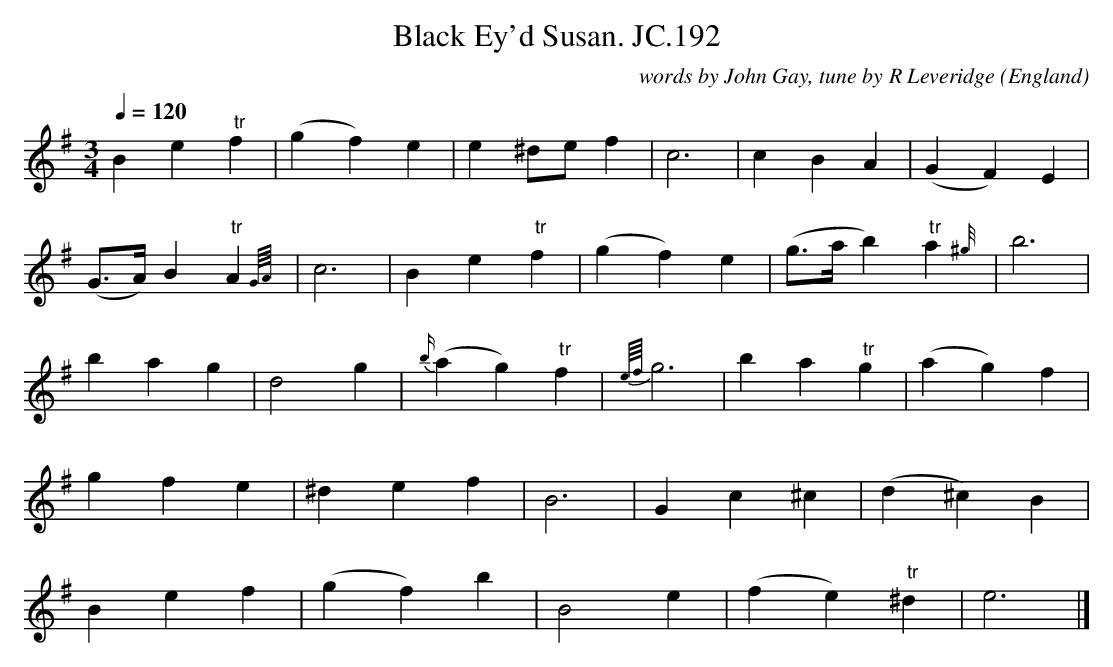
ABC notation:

X:1
T:Black Ey'd Susan. JC.192
C:words by John Gay, tune by R Leveridge
L:1/4
M:3/4
O:England
Q:1/4=120
K:G
Be" tr"f|\
(gf)e|e^d/e/f|c3|cBA|(GF)E|!
(G3/4A/4)B" tr"A{G/4A/4}|c3|Be" tr"f|\
(gf)e|(g3/4a/4 b)" tr"a{^g/4}|b3|!
bag|d2g|{b/}(ag)" tr"f|{e/4f/4}g3|\
ba" tr"g|(ag)f|!
gfe|^def|B3|\
Gc^c|(d^c)B|!Bef|(gf)b|B2e|(fe)" tr"^d|e3|]
